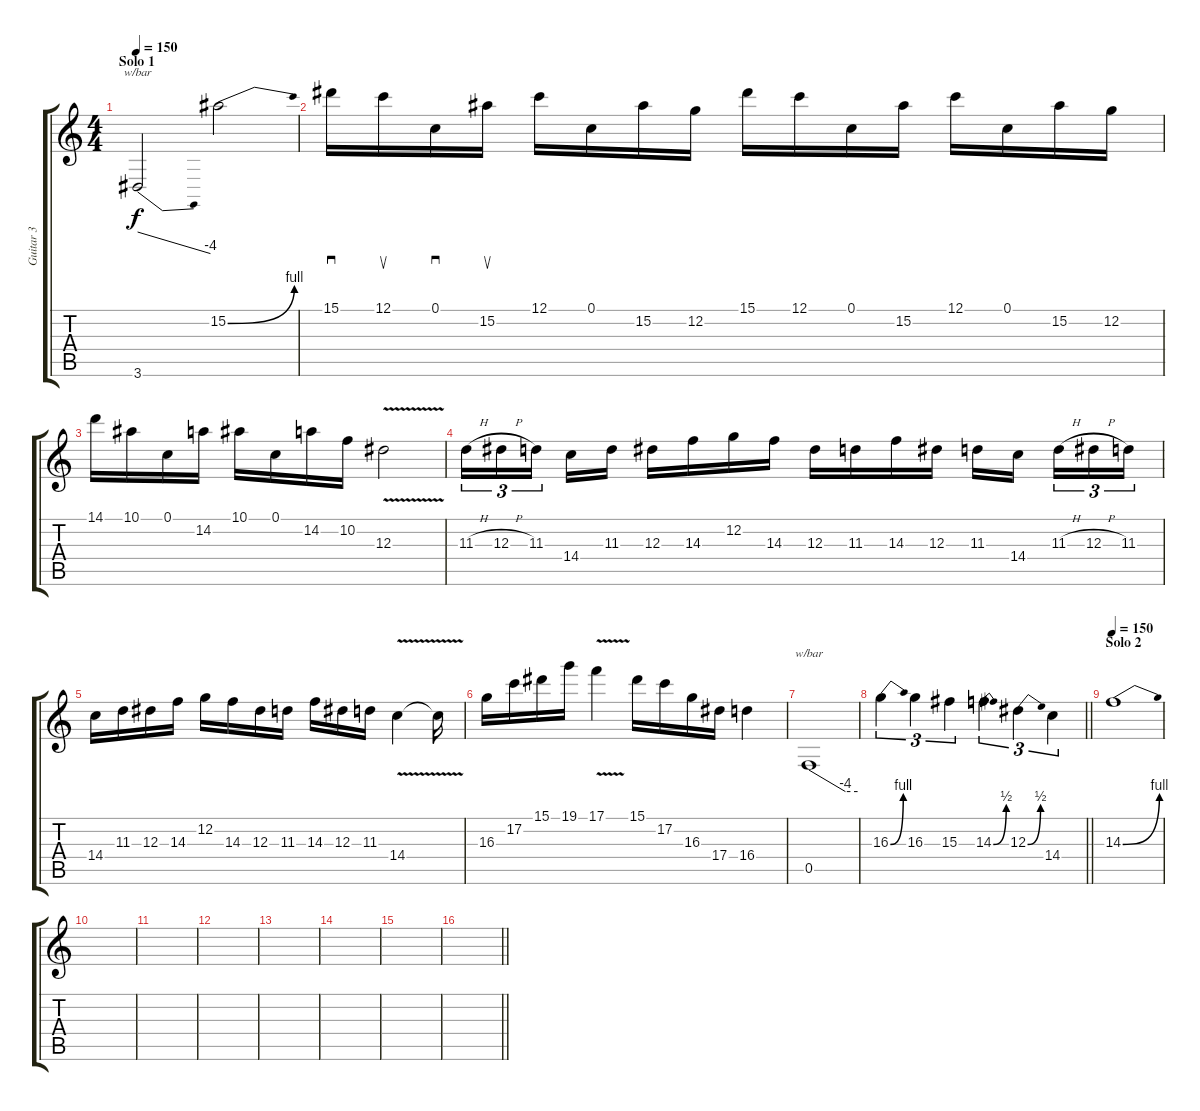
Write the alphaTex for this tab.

\track ("Guitar 3" "Guitar 3") {instrument distortionguitar}
\staff {score tabs}
\tuning (C4 G3 Eb3 Bb2 F2 C2) {hide}
\ts (4 4)
\section ("" "Solo 1")
\tempo 150
\clef g2
\ks c
3.6.2{tbe (dive default 0 0 60 -16) dy f} 15.2{be (bend 0 0 60 4)}.2 |
15.1.16{sd} 12.1.16{su} 0.1.16{sd} 15.2.16{su} 12.1.16 0.1.16 15.2.16 12.2.16 15.1.16 12.1.16 0.1.16 15.2.16 12.1.16 0.1.16 15.2.16 12.2.16 |
14.1.16 10.1.16 0.1.16 14.2.16 10.1.16 0.1.16 14.2.16 10.2.16 12.3{v}.2 |
11.3{h}.16{tu (3 2)} 12.3{h}.16{tu (3 2)} 11.3.16{tu (3 2) beam splitsecondary} 14.4.16 11.3.16 12.3.16 14.3.16 12.2.16 14.3.16 12.3.16 11.3.16 14.3.16 12.3.16 11.3.16 14.4.16{beam splitsecondary} 11.3{h}.16{tu (3 2)} 12.3{h}.16{tu (3 2)} 11.3.16{tu (3 2)} |
14.4.16 11.3.16 12.3.16 14.3.16 12.2.16 14.3.16 12.3.16 11.3.16 14.3.16 12.3.16 11.3.16 14.4{v}.4 14.4{t}.16 |
16.3.16 17.2.16 15.1.16 19.1.16 17.1{v}.4 15.1.16 17.2.16 16.3.16 17.4.16 16.4.4 |
0.5.1{tbe (custom default 0 0 45 -16 60 -16)} |
\barLineRight lightlight
16.3{be (bend 0 0 60 4)}.4{tu (3 2)} 16.3.4{tu (3 2)} 15.3.4{tu (3 2)} 14.3{be (bend 0 0 60 2)}.4{tu (3 2)} 12.3{be (bend 0 0 60 2)}.4{tu (3 2)} 14.4.4{tu (3 2)} |
\section ("" "Solo 2")
\tempo 150
14.3{be (bend 0 0 60 4)}.1 |
|
|
|
|
|
|
\barLineRight lightlight
